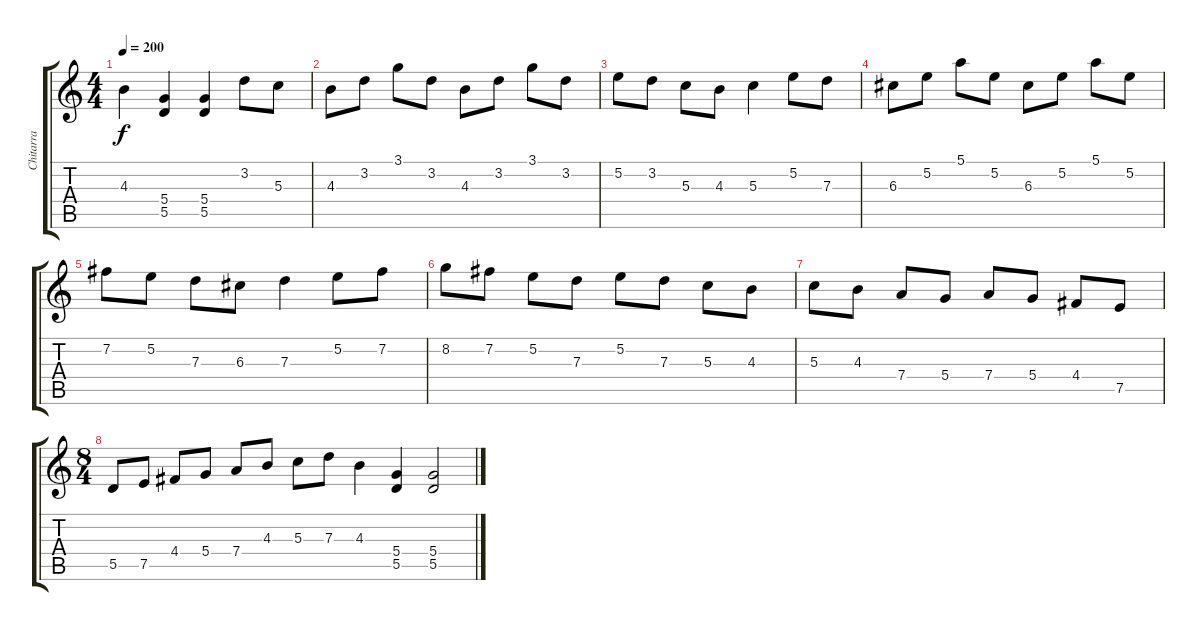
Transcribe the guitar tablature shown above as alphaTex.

\track ("Chitarra" "Chitarra") {instrument distortionguitar}
\staff {score tabs}
\tuning (E4 B3 G3 D3 A2 E2) {hide}
\ts (4 4)
\tempo 200
\clef g2
\ks c
4.3.4{dy f} (5.4 5.5).4 (5.4 5.5).4 3.2.8 5.3.8 |
4.3.8 3.2.8 3.1.8 3.2.8 4.3.8 3.2.8 3.1.8 3.2.8 |
5.2.8 3.2.8 5.3.8 4.3.8 5.3.4 5.2.8 7.3.8 |
6.3.8 5.2.8 5.1.8 5.2.8 6.3.8 5.2.8 5.1.8 5.2.8 |
7.2.8 5.2.8 7.3.8 6.3.8 7.3.4 5.2.8 7.2.8 |
8.2.8 7.2.8 5.2.8 7.3.8 5.2.8 7.3.8 5.3.8 4.3.8 |
5.3.8 4.3.8 7.4.8 5.4.8 7.4.8 5.4.8 4.4.8 7.5.8 |
\ts (8 4)
5.5.8 7.5.8 4.4.8 5.4.8 7.4.8 4.3.8 5.3.8 7.3.8 4.3.4 (5.4 5.5).4 (5.4 5.5).2
